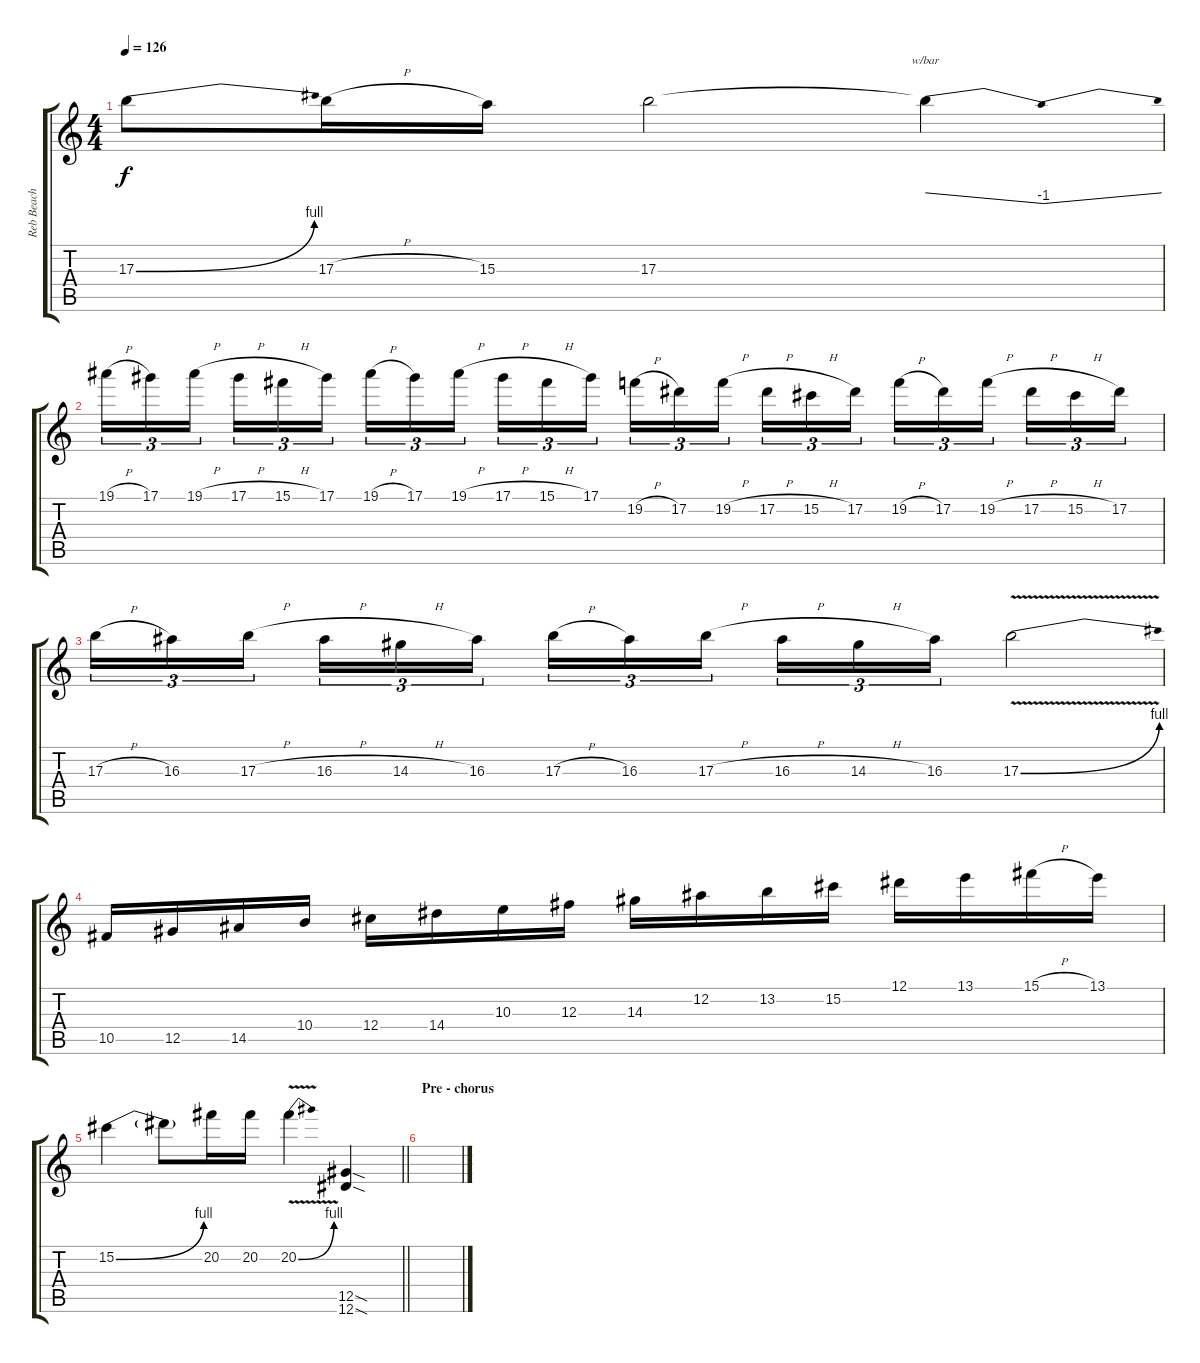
\track ("Reb Beach" "Reb Beach") {instrument acousticguitarsteel}
\staff {score tabs}
\tuning (Eb4 Bb3 Gb3 Db3 Ab2 Eb2) {hide}
\ts (4 4)
\tempo 126
\clef g2
\ks c
17.3{be (bend 0 0 60 4)}.8{dy f} 17.3{h}.16 15.3.16 17.3.2 17.3{t}.4{tbe (dip default 0 0 30 -4 60 0)} |
19.1{h}.16{tu (3 2)} 17.1.16{tu (3 2)} 19.1{h}.16{tu (3 2) beam splitsecondary} 17.1{h}.16{tu (3 2)} 15.1{h}.16{tu (3 2)} 17.1.16{tu (3 2)} 19.1{h}.16{tu (3 2)} 17.1.16{tu (3 2)} 19.1{h}.16{tu (3 2) beam splitsecondary} 17.1{h}.16{tu (3 2)} 15.1{h}.16{tu (3 2)} 17.1.16{tu (3 2)} 19.2{h}.16{tu (3 2)} 17.2.16{tu (3 2)} 19.2{h}.16{tu (3 2) beam splitsecondary} 17.2{h}.16{tu (3 2)} 15.2{h}.16{tu (3 2)} 17.2.16{tu (3 2)} 19.2{h}.16{tu (3 2)} 17.2.16{tu (3 2)} 19.2{h}.16{tu (3 2) beam splitsecondary} 17.2{h}.16{tu (3 2)} 15.2{h}.16{tu (3 2)} 17.2.16{tu (3 2)} |
17.3{h}.16{tu (3 2)} 16.3.16{tu (3 2)} 17.3{h}.16{tu (3 2) beam splitsecondary} 16.3{h}.16{tu (3 2)} 14.3{h}.16{tu (3 2)} 16.3.16{tu (3 2)} 17.3{h}.16{tu (3 2)} 16.3.16{tu (3 2)} 17.3{h}.16{tu (3 2) beam splitsecondary} 16.3{h}.16{tu (3 2)} 14.3{h}.16{tu (3 2)} 16.3.16{tu (3 2)} 17.3{be (bend 0 0 60 4) v}.2 |
10.5.16 12.5.16 14.5.16 10.4.16 12.4.16 14.4.16 10.3.16 12.3.16 14.3.16 12.2.16 13.2.16 15.2.16 12.1.16 13.1.16 15.1{h}.16 13.1.16 |
\barLineRight lightlight
15.2{be (bend 0 0 60 4)}.4 15.2{t}.8 20.2.16 20.2.16 20.2{be (bend 0 0 60 4) v}.4 (12.5{sod} 12.6{sod}).4 |
\section ("" "Pre - chorus")
